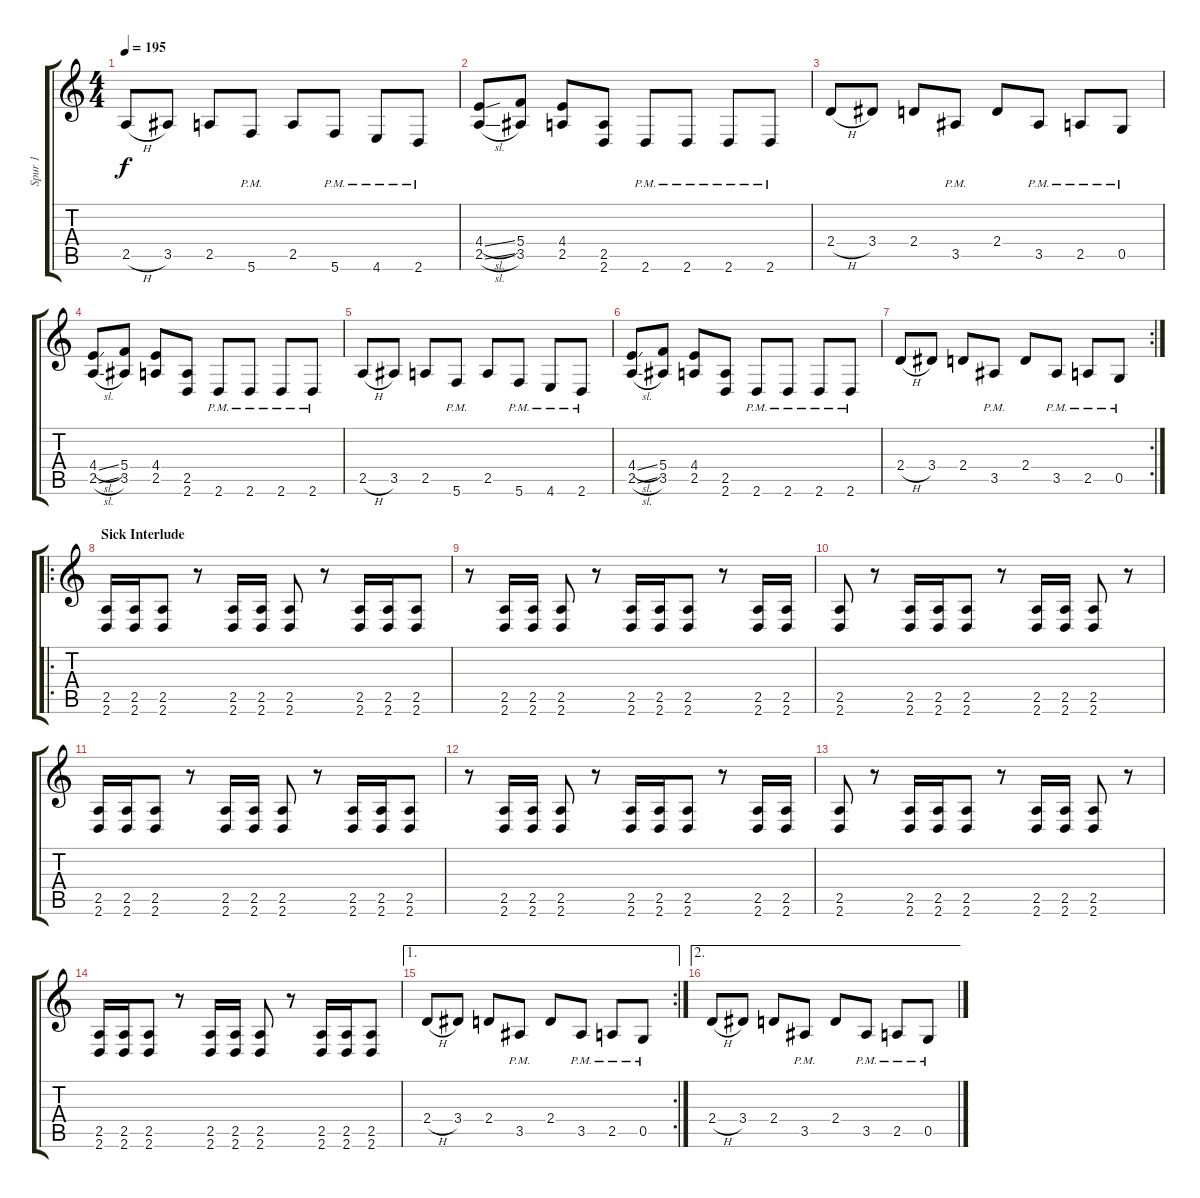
\track ("Spur 1" "Spur 1") {instrument distortionguitar}
\staff {score tabs}
\tuning (D4 A3 F3 C3 G2 C2) {hide}
\ts (4 4)
\tempo 195
\clef g2
\ks c
2.5{h}.8{dy f} 3.5.8 2.5.8 5.6{pm}.8 2.5.8 5.6{pm}.8 4.6{pm}.8 2.6{pm}.8 |
(4.4{sl} 2.5{sl}).8 (5.4 3.5).8 (4.4 2.5).8 (2.5 2.6).8 2.6{pm}.8 2.6{pm}.8 2.6{pm}.8 2.6{pm}.8 |
2.4{h}.8 3.4.8 2.4.8 3.5{pm}.8 2.4.8 3.5{pm}.8 2.5{pm}.8 0.5{pm}.8 |
(4.4{sl} 2.5{sl}).8 (5.4 3.5).8 (4.4 2.5).8 (2.5 2.6).8 2.6{pm}.8 2.6{pm}.8 2.6{pm}.8 2.6{pm}.8 |
2.5{h}.8 3.5.8 2.5.8 5.6{pm}.8 2.5.8 5.6{pm}.8 4.6{pm}.8 2.6{pm}.8 |
(4.4{sl} 2.5{sl}).8 (5.4 3.5).8 (4.4 2.5).8 (2.5 2.6).8 2.6{pm}.8 2.6{pm}.8 2.6{pm}.8 2.6{pm}.8 |
\rc 2
2.4{h}.8 3.4.8 2.4.8 3.5{pm}.8 2.4.8 3.5{pm}.8 2.5{pm}.8 0.5{pm}.8 |
\ro
\section ("" "Sick Interlude")
(2.5 2.6).16 (2.5 2.6).16 (2.5 2.6).8 r.8 (2.5 2.6).16 (2.5 2.6).16 (2.5 2.6).8 r.8 (2.5 2.6).16 (2.5 2.6).16 (2.5 2.6).8 |
r.8 (2.5 2.6).16 (2.5 2.6).16 (2.5 2.6).8 r.8 (2.5 2.6).16 (2.5 2.6).16 (2.5 2.6).8 r.8 (2.5 2.6).16 (2.5 2.6).16 |
(2.5 2.6).8 r.8 (2.5 2.6).16 (2.5 2.6).16 (2.5 2.6).8 r.8 (2.5 2.6).16 (2.5 2.6).16 (2.5 2.6).8 r.8 |
(2.5 2.6).16 (2.5 2.6).16 (2.5 2.6).8 r.8 (2.5 2.6).16 (2.5 2.6).16 (2.5 2.6).8 r.8 (2.5 2.6).16 (2.5 2.6).16 (2.5 2.6).8 |
r.8 (2.5 2.6).16 (2.5 2.6).16 (2.5 2.6).8 r.8 (2.5 2.6).16 (2.5 2.6).16 (2.5 2.6).8 r.8 (2.5 2.6).16 (2.5 2.6).16 |
(2.5 2.6).8 r.8 (2.5 2.6).16 (2.5 2.6).16 (2.5 2.6).8 r.8 (2.5 2.6).16 (2.5 2.6).16 (2.5 2.6).8 r.8 |
(2.5 2.6).16 (2.5 2.6).16 (2.5 2.6).8 r.8 (2.5 2.6).16 (2.5 2.6).16 (2.5 2.6).8 r.8 (2.5 2.6).16 (2.5 2.6).16 (2.5 2.6).8 |
\ae 1
\rc 2
2.4{h}.8 3.4.8 2.4.8 3.5{pm}.8 2.4.8 3.5{pm}.8 2.5{pm}.8 0.5{pm}.8 |
\ae 2
2.4{h}.8 3.4.8 2.4.8 3.5{pm}.8 2.4.8 3.5{pm}.8 2.5{pm}.8 0.5{pm}.8
